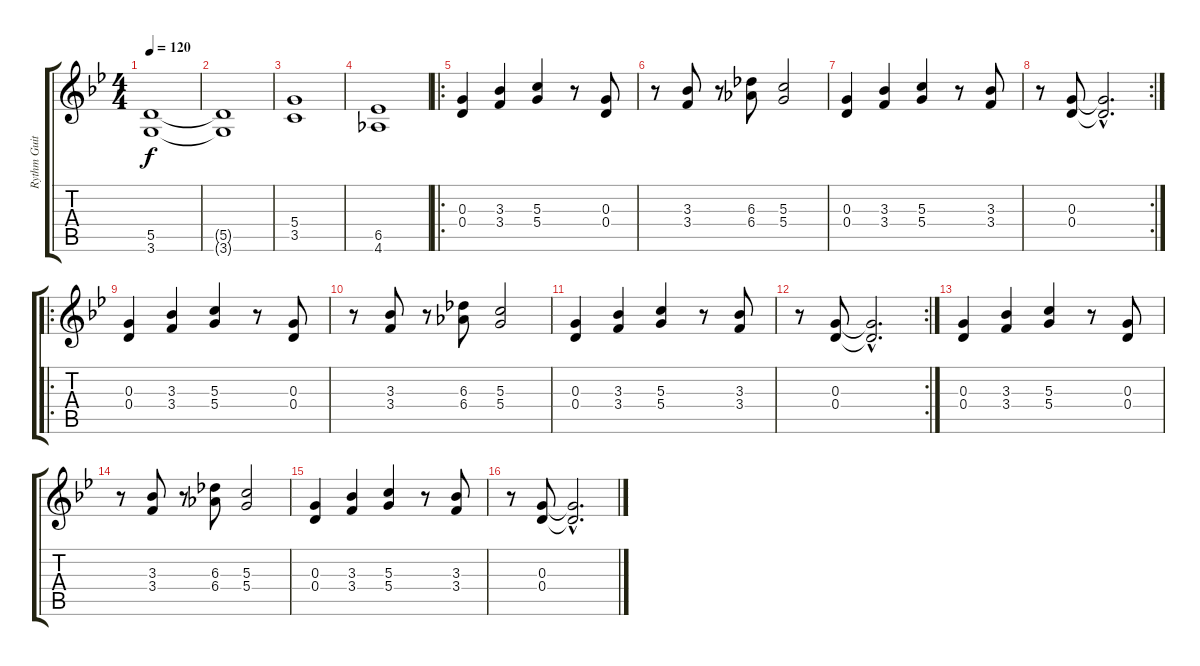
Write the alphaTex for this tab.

\track ("Rythm Guitar" "Rythm Guit") {instrument distortionguitar}
\staff {score tabs}
\tuning (E4 B3 G3 D3 A2 E2) {hide}
\ts (4 4)
\tempo 120
\clef g2
\ks bb
(5.5 3.6).1{dy f} |
(5.5{t} 3.6{t}).1 |
(5.4 3.5).1 |
(6.5 4.6).1 |
\ro
(0.3 0.4).4 (3.3 3.4).4 (5.3 5.4).4 r.8 (0.3 0.4).8 |
r.8 (3.3 3.4).8 r.8 (6.3 6.4).8 (5.3 5.4).2 |
(0.3 0.4).4 (3.3 3.4).4 (5.3 5.4).4 r.8 (3.3 3.4).8 |
\rc 2
r.8 (0.3 0.4).8 (0.3{hac t} 0.4{hac t}).2{d} |
\ro
(0.3 0.4).4 (3.3 3.4).4 (5.3 5.4).4 r.8 (0.3 0.4).8 |
r.8 (3.3 3.4).8 r.8 (6.3 6.4).8 (5.3 5.4).2 |
(0.3 0.4).4 (3.3 3.4).4 (5.3 5.4).4 r.8 (3.3 3.4).8 |
\rc 2
r.8 (0.3 0.4).8 (0.3{hac t} 0.4{hac t}).2{d} |
(0.3 0.4).4{volume 0} (3.3 3.4).4 (5.3 5.4).4 r.8 (0.3 0.4).8 |
r.8 (3.3 3.4).8 r.8 (6.3 6.4).8 (5.3 5.4).2 |
(0.3 0.4).4 (3.3 3.4).4 (5.3 5.4).4 r.8 (3.3 3.4).8 |
r.8 (0.3 0.4).8 (0.3{hac t} 0.4{hac t}).2{d}
